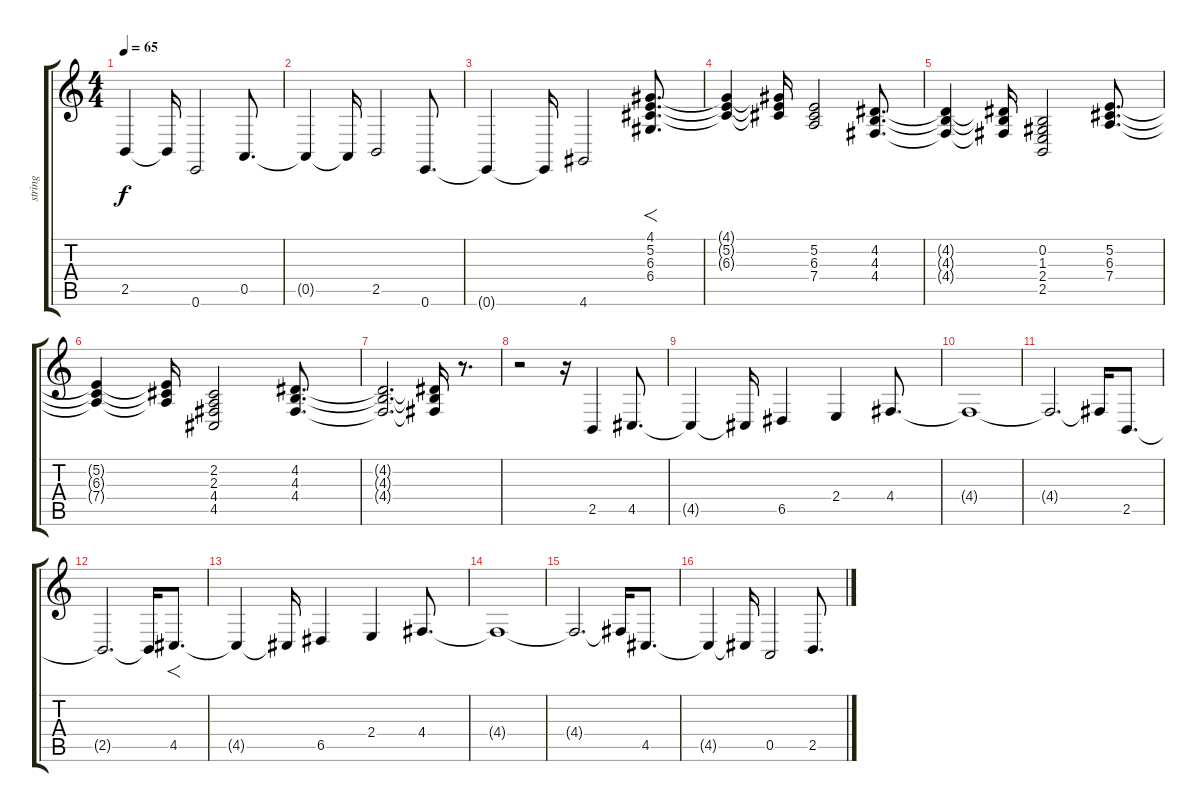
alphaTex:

\track ("string" "string") {instrument stringensemble1}
\staff {score tabs}
\tuning (E4 B3 G3 D3 A2 E2) {hide}
\ts (4 4)
\tempo 65
\clef g2
\ks c
2.5{t}.4{dy f} 2.5{t}.16 0.6.2 0.5.8{d} |
0.5{t}.4 0.5{t}.16 2.5.2 0.6.8{d} |
0.6{t}.4 0.6{t}.16 4.6.2 (4.1 5.2 6.3 6.4).8{f d volume 9} |
(4.1{t} 5.2{t} 6.3{t}).4 (4.1{t} 5.2{t} 6.3{t}).16 (5.2 6.3 7.4).2 (4.2 4.3 4.4).8{d} |
(4.2{t} 4.3{t} 4.4{t}).4 (4.2{t} 4.3{t} 4.4{t}).16 (0.2 1.3 2.4 2.5).2 (5.2 6.3 7.4).8{d} |
(5.2{t} 6.3{t} 7.4{t}).4 (5.2{t} 6.3{t} 7.4{t}).16 (2.2 2.3 4.4 4.5).2 (4.2 4.3 4.4).8{d} |
(4.2{t} 4.3{t} 4.4{t}).2{d} (4.2{t} 4.3{t} 4.4{t}).16 r.8{d} |
r.2 r.16 2.5.4{volume 13} 4.5.8{d} |
4.5{t}.4 4.5{t}.16 6.5.4 2.4.4 4.4.8{d} |
4.4{t}.1 |
4.4{t}.2{d} 4.4{t}.16 2.5.8{d} |
2.5{t}.2{d} 2.5{t}.16 4.5.8{f d} |
4.5{t}.4 4.5{t}.16 6.5.4 2.4.4 4.4.8{d} |
4.4{t}.1 |
4.4{t}.2{d} 4.4{t}.16 4.5.8{d} |
4.5{t}.4 4.5{t}.16 0.5.2 2.5.8{d}
